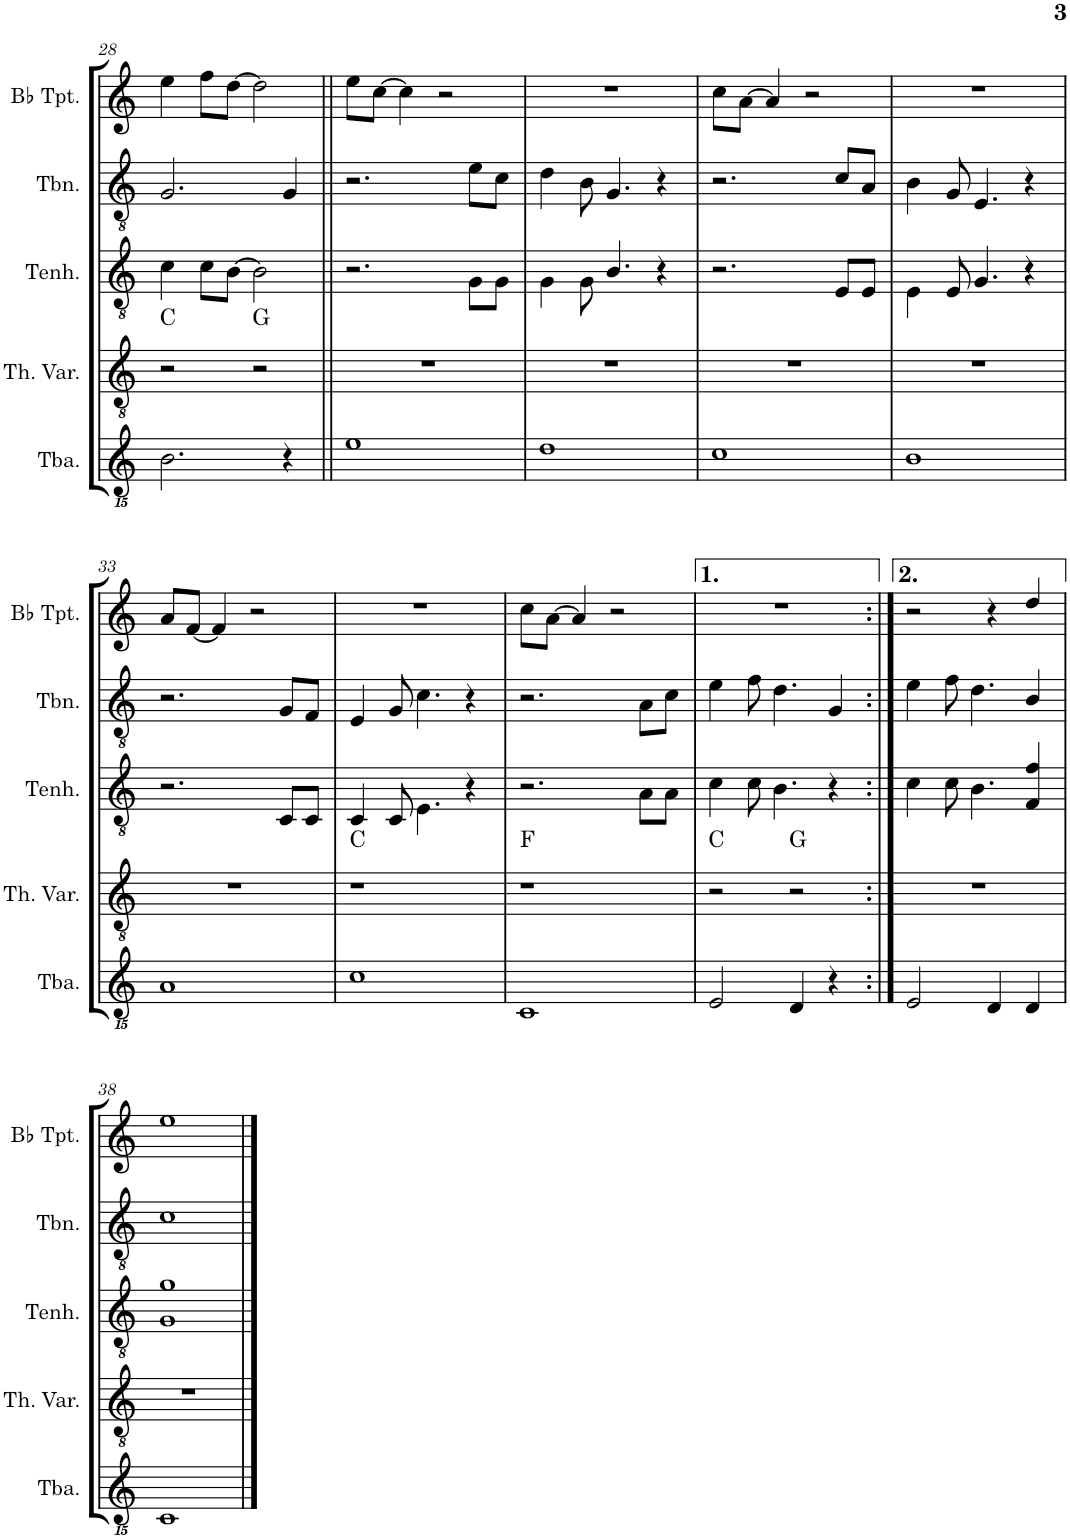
**kern	**kern	**harte	**kern	**kern	**kern
*part5	*part4	*part4	*part3	*part2	*part1
*staff5	*staff4	*	*staff3	*staff2	*staff1
*I"Tuba	*I"Tenh. Variation	*	*I"Tenorhorn	*I"Trombone	*I"Bb Trumpet
*I'Tba.	*I'Th. Var.	*	*I'Tenh.	*I'Tbn.	*I'Bb Tpt.
!!LO:PB:g=z
*clefGvv2	*clefGv2	*	*clefGv2	*clefGv2	*clefG2
*Trd1c2	*Trd1c2	*	*Trd1c2	*Trd1c2	*Trd1c2
*k[]	*k[]	*	*k[]	*k[]	*k[]
*M4/4	*M4/4	*	*M4/4	*M4/4	*M4/4
=28	=28	=28	=28	=28	=28
2.BB\	2r	C:maj	4c\	2.G/	4ee\
.	.	.	8c\L	.	8ff\L
.	.	.	[>8B\J	.	[>8dd\J
.	2r	G:maj	2B\]	.	2dd\]
4r	.	.	.	4G/	.
=29||	=29||	=29||	=29||	=29||	=29||
1E	1r	.	2.r	2.r	8ee\L
.	.	.	.	.	[>8cc\J
.	.	.	.	.	4cc\]
.	.	.	.	.	2r
.	.	.	8G\L	8e\L	.
.	.	.	8G\J	8c\J	.
=30	=30	=30	=30	=30	=30
1D	1r	.	4G\	4d\	1r
.	.	.	8G\	8B\	.
.	.	.	4.B/	4.G/	.
.	.	.	4r	4r	.
=31	=31	=31	=31	=31	=31
1C	1r	.	2.r	2.r	8cc\L
.	.	.	.	.	[>8a\J
.	.	.	.	.	4a/]
.	.	.	.	.	2r
.	.	.	8E/L	8c/L	.
.	.	.	8E/J	8A/J	.
=32	=32	=32	=32	=32	=32
1BB	1r	.	4E\	4B\	1r
.	.	.	8E/	8G/	.
.	.	.	4.G/	4.E/	.
.	.	.	4r	4r	.
!!LO:LB:g=z
=33	=33	=33	=33	=33	=33
1AA	1r	.	2.r	2.r	8a/L
.	.	.	.	.	[<8f/J
.	.	.	.	.	4f/]
.	.	.	.	.	2r
.	.	.	8C/L	8G/L	.
.	.	.	8C/J	8F/J	.
=34	=34	=34	=34	=34	=34
1C	1r	C:maj	4C/	4E/	1r
.	.	.	8C/	8G/	.
.	.	.	4.E\	4.c\	.
.	.	.	4r	4r	.
=35	=35	=35	=35	=35	=35
1CC	1r	F:maj	2.r	2.r	8cc\L
.	.	.	.	.	[>8a\J
.	.	.	.	.	4a/]
.	.	.	.	.	2r
.	.	.	8A\L	8A\L	.
.	.	.	8A\J	8c\J	.
=36	=36	=36	=36	=36	=36
2EE/	2r	C:maj	4c\	4e\	1r
.	.	.	8c\	8f\	.
.	.	.	4.B\	4.d\	.
4DD/	2r	G:maj	.	.	.
4r	.	.	4r	4G/	.
=37:|!	=37:|!	=37:|!	=37:|!	=37:|!	=37:|!
2EE/	1r	.	4c\	4e\	2r
.	.	.	8c\	8f\	.
.	.	.	4.B\	4.d\	.
4DD/	.	.	.	.	4r
4DD/	.	.	4F/ 4f/	4B/	4dd/
!!LO:LB:g=z
=38	=38	=38	=38	=38	=38
1CC	1r	.	1G 1g	1c	1ee
==	==	==	==	==	==
*-	*-	*-	*-	*-	*-
